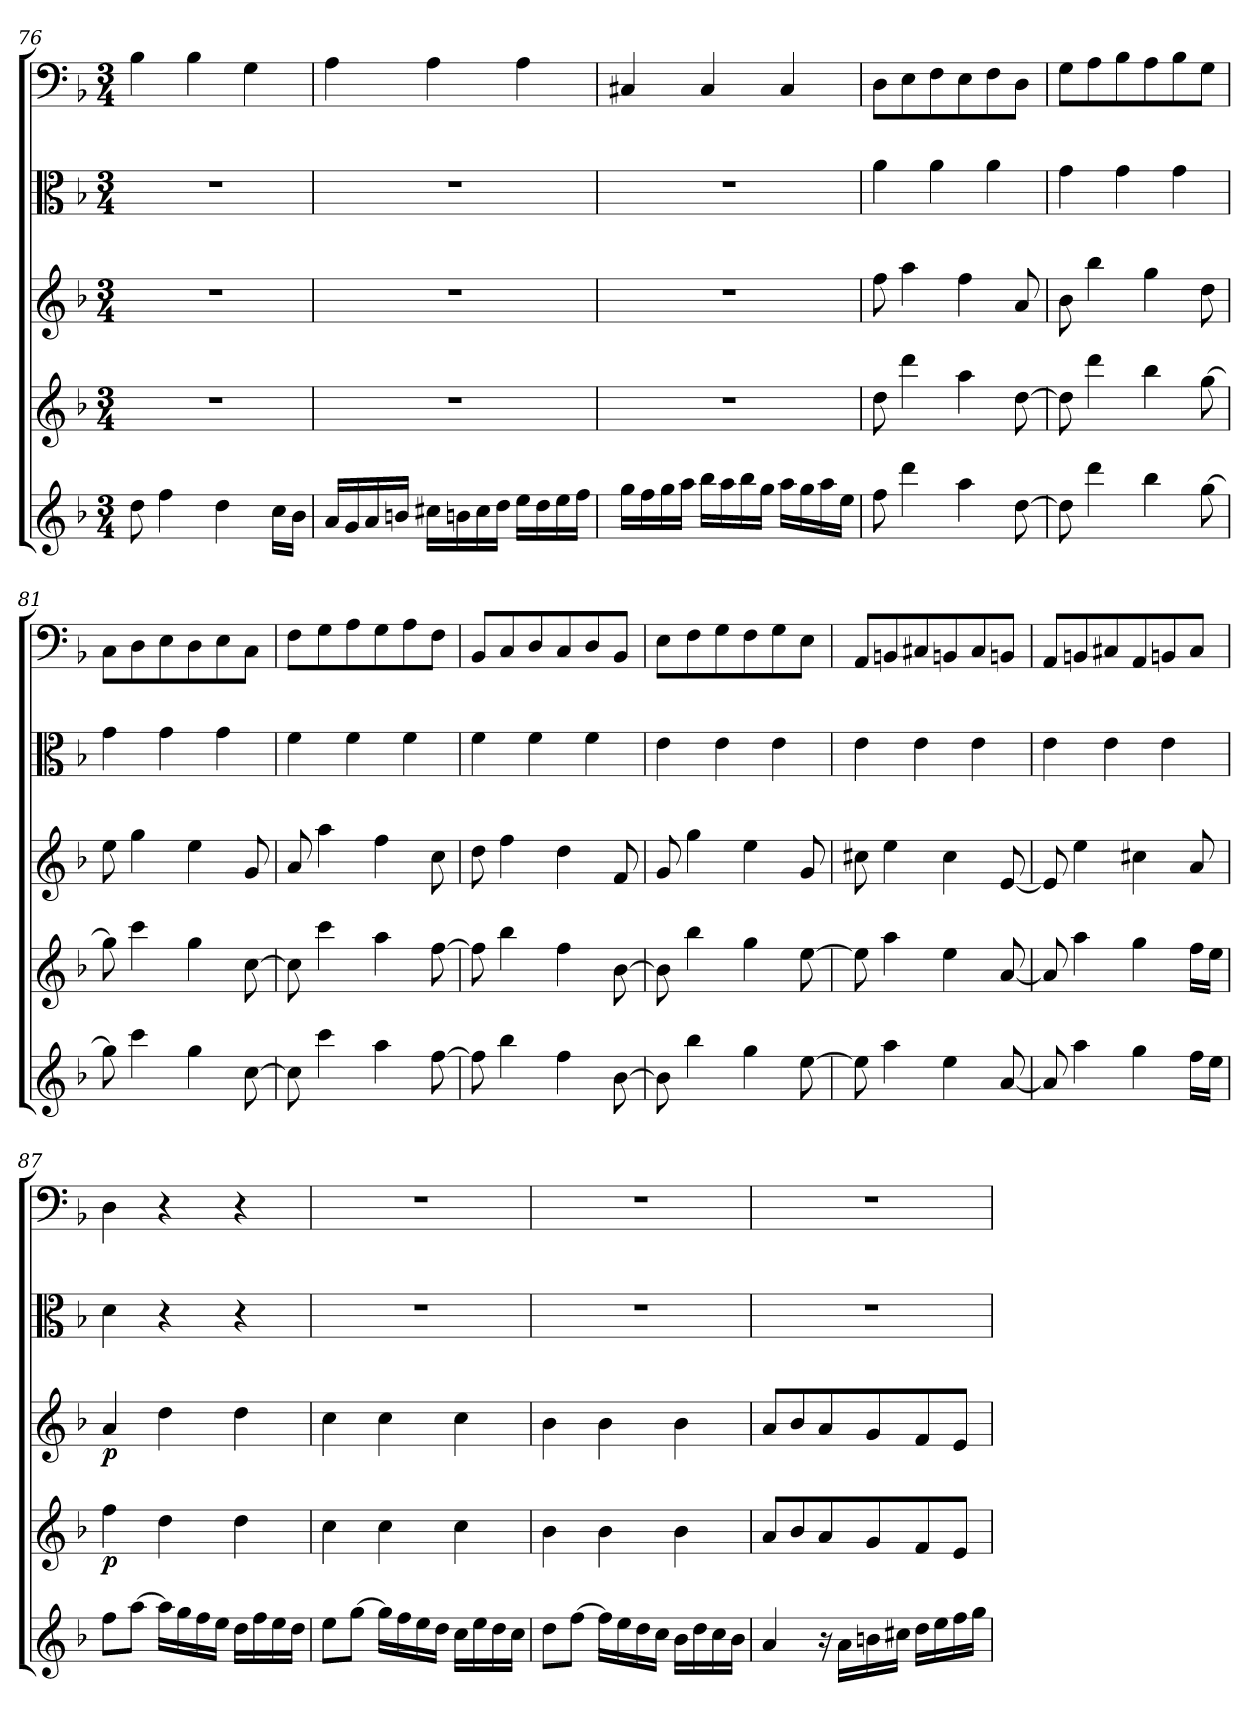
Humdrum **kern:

**kern	**kern	**dynam	**kern	**dynam	**kern	**kern
*part5	*part4	*part4	*part3	*part3	*part2	*part1
*staff5	*staff4	*staff4	*staff3	*staff3	*staff2	*staff1
*clefG2	*clefG2	*	*clefG2	*	*clefC3	*clefF4
*k[b-]	*k[b-]	*	*k[b-]	*	*k[b-]	*k[b-]
*d:	*d:	*	*d:	*	*d:	*d:
*M3/4	*M3/4	*	*M3/4	*	*M3/4	*M3/4
=76	=76	=76	=76	=76	=76	=76
8dd\	2.r	.	2.r	.	2.r	4B-\
4ff\	.	.	.	.	.	.
.	.	.	.	.	.	4B-\
4dd\	.	.	.	.	.	.
.	.	.	.	.	.	4G\
16cc\LL	.	.	.	.	.	.
16b-\JJ	.	.	.	.	.	.
=77	=77	=77	=77	=77	=77	=77
16a/LL	2.r	.	2.r	.	2.r	4A\
16g/	.	.	.	.	.	.
16a/	.	.	.	.	.	.
16bn/JJ	.	.	.	.	.	.
16cc#X\LL	.	.	.	.	.	4A\
16bn\	.	.	.	.	.	.
16cc#\	.	.	.	.	.	.
16dd\JJ	.	.	.	.	.	.
16ee\LL	.	.	.	.	.	4A\
16dd\	.	.	.	.	.	.
16ee\	.	.	.	.	.	.
16ff\JJ	.	.	.	.	.	.
=78	=78	=78	=78	=78	=78	=78
16gg\LL	2.r	.	2.r	.	2.r	4C#X/
16ff\	.	.	.	.	.	.
16gg\	.	.	.	.	.	.
16aa\JJ	.	.	.	.	.	.
16bb-\LL	.	.	.	.	.	4C#/
16aa\	.	.	.	.	.	.
16bb-\	.	.	.	.	.	.
16gg\JJ	.	.	.	.	.	.
16aa\LL	.	.	.	.	.	4C#/
16gg\	.	.	.	.	.	.
16aa\	.	.	.	.	.	.
16ee\JJ	.	.	.	.	.	.
=79	=79	=79	=79	=79	=79	=79
8ff\	8dd\	.	8ff\	.	4a\	8D\L
4ddd\	4ddd\	.	4aa\	.	.	8E\
.	.	.	.	.	4a\	8F\
4aa\	4aa\	.	4ff\	.	.	8E\
.	.	.	.	.	4a\	8F\
[8dd\	[8dd\	.	8a/	.	.	8D\J
=80	=80	=80	=80	=80	=80	=80
8dd\]	8dd\]	.	8b-\	.	4g\	8G\L
4ddd\	4ddd\	.	4bb-\	.	.	8A\
.	.	.	.	.	4g\	8B-\
4bb-\	4bb-\	.	4gg\	.	.	8A\
.	.	.	.	.	4g\	8B-\
[8gg\	[8gg\	.	8dd\	.	.	8G\J
=81	=81	=81	=81	=81	=81	=81
8gg\]	8gg\]	.	8ee\	.	4g\	8C\L
4ccc\	4ccc\	.	4gg\	.	.	8D\
.	.	.	.	.	4g\	8E\
4gg\	4gg\	.	4ee\	.	.	8D\
.	.	.	.	.	4g\	8E\
[8cc\	[8cc\	.	8g/	.	.	8C\J
=82	=82	=82	=82	=82	=82	=82
8cc\]	8cc\]	.	8a/	.	4f\	8F\L
4ccc\	4ccc\	.	4aa\	.	.	8G\
.	.	.	.	.	4f\	8A\
4aa\	4aa\	.	4ff\	.	.	8G\
.	.	.	.	.	4f\	8A\
[8ff\	[8ff\	.	8cc\	.	.	8F\J
=83	=83	=83	=83	=83	=83	=83
8ff\]	8ff\]	.	8dd\	.	4f\	8BB-/L
4bb-\	4bb-\	.	4ff\	.	.	8C/
.	.	.	.	.	4f\	8D/
4ff\	4ff\	.	4dd\	.	.	8C/
.	.	.	.	.	4f\	8D/
[8b-\	[8b-\	.	8f/	.	.	8BB-/J
=84	=84	=84	=84	=84	=84	=84
8b-\]	8b-\]	.	8g/	.	4e\	8E\L
4bb-\	4bb-\	.	4gg\	.	.	8F\
.	.	.	.	.	4e\	8G\
4gg\	4gg\	.	4ee\	.	.	8F\
.	.	.	.	.	4e\	8G\
[8ee\	[8ee\	.	8g/	.	.	8E\J
=85	=85	=85	=85	=85	=85	=85
8ee\]	8ee\]	.	8cc#X\	.	4e\	8AA/L
4aa\	4aa\	.	4ee\	.	.	8BBn/
.	.	.	.	.	4e\	8C#X/
4ee\	4ee\	.	4cc#\	.	.	8BBn/
.	.	.	.	.	4e\	8C#/
[8a/	[8a/	.	[8e/	.	.	8BBn/J
=86	=86	=86	=86	=86	=86	=86
8a/]	8a/]	.	8e/]	.	4e\	8AA/L
4aa\	4aa\	.	4ee\	.	.	8BBn/
.	.	.	.	.	4e\	8C#X/
4gg\	4gg\	.	4cc#X\	.	.	8AA/
.	.	.	.	.	4e\	8BBn/
16ff\LL	16ff\LL	.	8a/	.	.	8C#/J
16ee\JJ	16ee\JJ	.	.	.	.	.
=87	=87	=87	=87	=87	=87	=87
8ff\L	4ff\	p	4a/	p	4d\	4D\
[8aa\J	.	.	.	.	.	.
16aa\LL]	4dd\	.	4dd\	.	4r	4r
16gg\	.	.	.	.	.	.
16ff\	.	.	.	.	.	.
16ee\JJ	.	.	.	.	.	.
16dd\LL	4dd\	.	4dd\	.	4r	4r
16ff\	.	.	.	.	.	.
16ee\	.	.	.	.	.	.
16dd\JJ	.	.	.	.	.	.
=88	=88	=88	=88	=88	=88	=88
8ee\L	4cc\	.	4cc\	.	2.r	2.r
[8gg\J	.	.	.	.	.	.
16gg\LL]	4cc\	.	4cc\	.	.	.
16ff\	.	.	.	.	.	.
16ee\	.	.	.	.	.	.
16dd\JJ	.	.	.	.	.	.
16cc\LL	4cc\	.	4cc\	.	.	.
16ee\	.	.	.	.	.	.
16dd\	.	.	.	.	.	.
16cc\JJ	.	.	.	.	.	.
=89	=89	=89	=89	=89	=89	=89
8dd\L	4b-\	.	4b-\	.	2.r	2.r
[8ff\J	.	.	.	.	.	.
16ff\LL]	4b-\	.	4b-\	.	.	.
16ee\	.	.	.	.	.	.
16dd\	.	.	.	.	.	.
16cc\JJ	.	.	.	.	.	.
16b-\LL	4b-\	.	4b-\	.	.	.
16dd\	.	.	.	.	.	.
16cc\	.	.	.	.	.	.
16b-\JJ	.	.	.	.	.	.
=90	=90	=90	=90	=90	=90	=90
4a/	8a/L	.	8a/L	.	2.r	2.r
.	8b-/	.	8b-/	.	.	.
16r	8a/	.	8a/	.	.	.
16a\LL	.	.	.	.	.	.
16bn\	8g/	.	8g/	.	.	.
16cc#X\JJ	.	.	.	.	.	.
16dd\LL	8f/	.	8f/	.	.	.
16ee\	.	.	.	.	.	.
16ff\	8e/J	.	8e/J	.	.	.
16gg\JJ	.	.	.	.	.	.
=	=	=	=	=	=	=
*-	*-	*-	*-	*-	*-	*-
